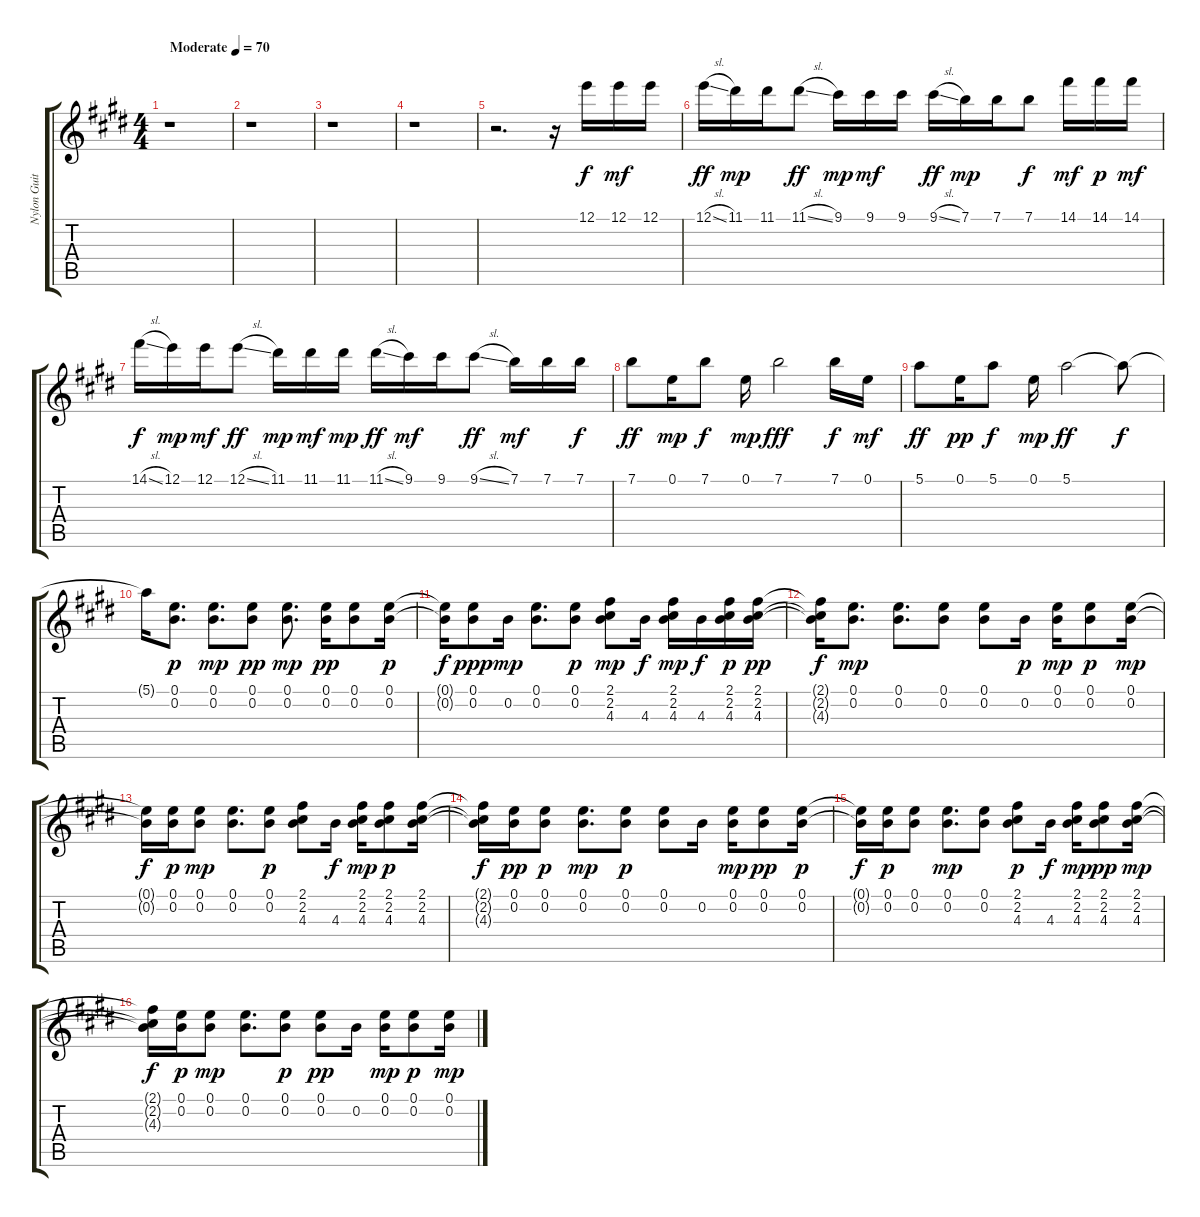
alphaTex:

\track ("Nylon Guitar" "Nylon Guit") {instrument acousticguitarnylon}
\staff {score tabs}
\tuning (E4 B3 G3 D3 A2 E2) {hide}
\ts (4 4)
\tempo (70 "Moderate")
\clef g2
\ks e
r.1{dy f instrument acousticguitarnylon} |
r.1 |
r.1 |
r.1 |
r.2{d} r.16 12.1.16 12.1.16{dy mf} 12.1.16 |
12.1{sl}.16{dy ff} 11.1.16{dy mp} 11.1.16 11.1{sl}.8{dy ff} 9.1.16{dy mp} 9.1.16{dy mf} 9.1.16 9.1{sl}.16{dy ff} 7.1.16{dy mp} 7.1.16 7.1.8{dy f} 14.1.16{dy mf} 14.1.16{dy p} 14.1.16{dy mf} |
14.1{sl}.16{dy f} 12.1.16{dy mp} 12.1.16{dy mf} 12.1{sl}.8{dy ff} 11.1.16{dy mp} 11.1.16{dy mf} 11.1.16{dy mp} 11.1{sl}.16{dy ff} 9.1.16{dy mf} 9.1.16 9.1{sl}.8{dy ff} 7.1.16{dy mf} 7.1.16 7.1.16{dy f} |
7.1.8{dy ff} 0.1.16{dy mp} 7.1.8{dy f} 0.1.16{dy mp} 7.1.2{dy fff} 7.1.16{dy f} 0.1.16{dy mf} |
5.1.8{dy ff} 0.1.16{dy pp} 5.1.8{dy f} 0.1.16{dy mp} 5.1.2{dy ff} 5.1{t}.8{dy f} |
5.1{t}.16 (0.1 0.2).8{d dy p} (0.1 0.2).8{d dy mp} (0.1 0.2).8{dy pp} (0.1 0.2).8{d dy mp} (0.1 0.2).16{dy pp} (0.1 0.2).8 (0.1 0.2).16{dy p} |
(0.1{t} 0.2{t}).16{dy f} (0.1 0.2).8{dy ppp} 0.2.16{dy mp} (0.1 0.2).8{d} (0.1 0.2).8{dy p} (2.1 2.2 4.3).8{dy mp} 4.3.16{dy f} (2.1 2.2 4.3).16{dy mp} 4.3.16{dy f} (2.1 2.2 4.3).16{dy p} (2.1 2.2 4.3).16{dy pp} |
(2.1{t} 2.2{t} 4.3{t}).16{dy f} (0.1 0.2).8{d dy mp} (0.1 0.2).8{d} (0.1 0.2).8 (0.1 0.2).8 0.2.16{dy p} (0.1 0.2).16{dy mp} (0.1 0.2).8{dy p} (0.1 0.2).16{dy mp} |
(0.1{t} 0.2{t}).16{dy f} (0.1 0.2).16{dy p} (0.1 0.2).8{dy mp} (0.1 0.2).8{d} (0.1 0.2).8{dy p} (2.1 2.2 4.3).8 4.3.16{dy f} (2.1 2.2 4.3).16{dy mp} (2.1 2.2 4.3).8{dy p} (2.1 2.2 4.3).16 |
(2.1{t} 2.2{t} 4.3{t}).16{dy f} (0.1 0.2).16{dy pp} (0.1 0.2).8{dy p} (0.1 0.2).8{d dy mp} (0.1 0.2).8{dy p} (0.1 0.2).8 0.2.16 (0.1 0.2).16{dy mp} (0.1 0.2).8{dy pp} (0.1 0.2).16{dy p} |
(0.1{t} 0.2{t}).16{dy f} (0.1 0.2).16{dy p} (0.1 0.2).8 (0.1 0.2).8{d dy mp} (0.1 0.2).8 (2.1 2.2 4.3).8{dy p} 4.3.16{dy f} (2.1 2.2 4.3).16{dy mp} (2.1 2.2 4.3).8{dy pp} (2.1 2.2 4.3).16{dy mp} |
(2.1{t} 2.2{t} 4.3{t}).16{dy f} (0.1 0.2).16{dy p} (0.1 0.2).8{dy mp} (0.1 0.2).8{d} (0.1 0.2).8{dy p} (0.1 0.2).8{dy pp} 0.2.16 (0.1 0.2).16{dy mp} (0.1 0.2).8{dy p} (0.1 0.2).16{dy mp}
